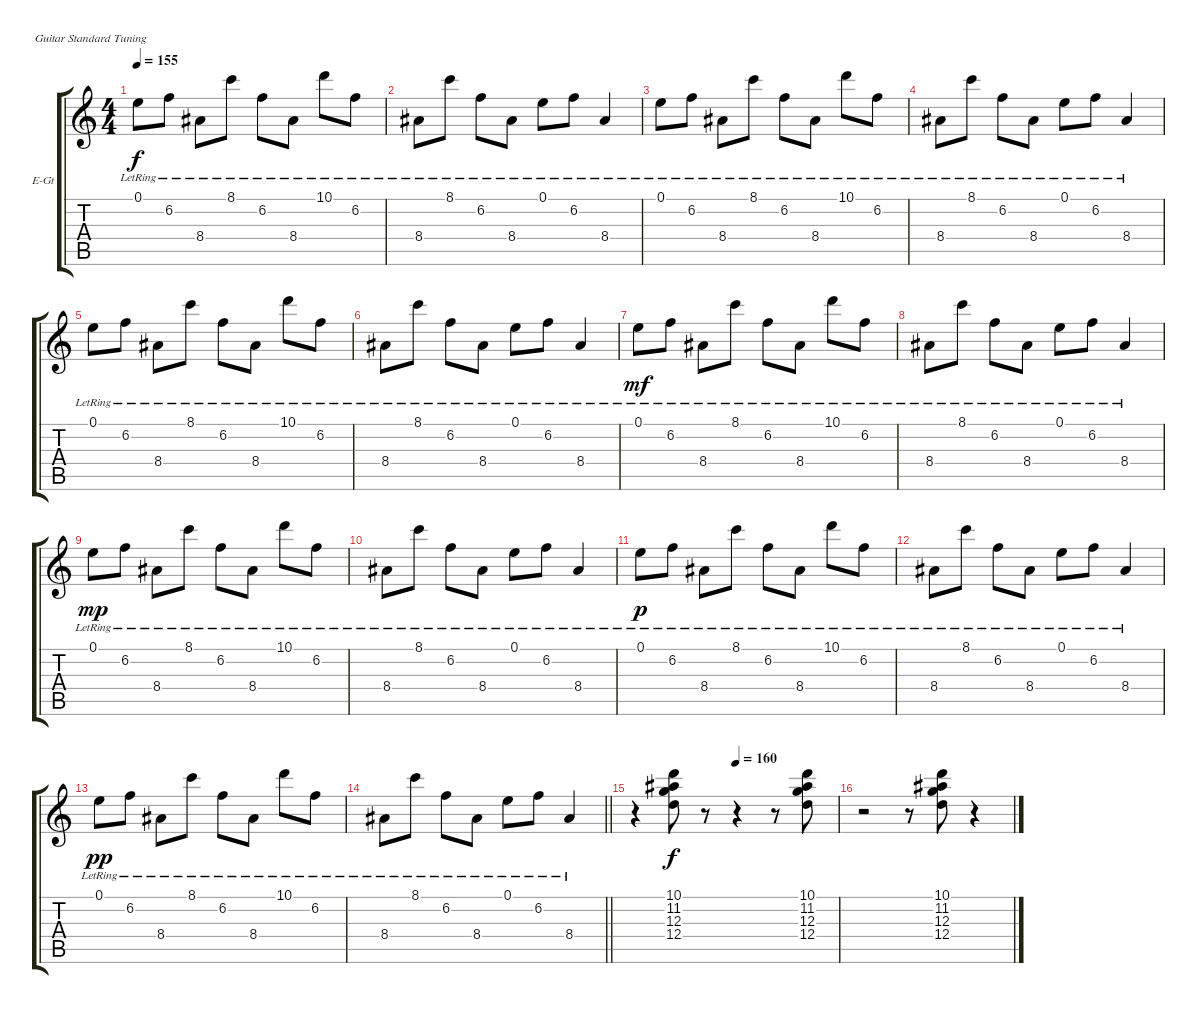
\bracketExtendMode groupsimilarinstruments
\firstSystemTrackNameOrientation horizontal
\otherSystemsTrackNameOrientation horizontal
\track ("Rhythm Guitar I (David Gilmour)" "E-Gt") {instrument electricguitarclean}
\staff {score tabs}
\tuning (E4 B3 G3 D3 A2 E2)
\ts (4 4)
\tempo 155
\clef g2
\ks c
0.1{lr}.8{dy f} 6.2{lr}.8 8.4{lr}.8 8.1{lr}.8 6.2{lr}.8 8.4{lr}.8 10.1{lr}.8 6.2{lr}.8 |
8.4{lr}.8 8.1{lr}.8 6.2{lr}.8 8.4{lr}.8 0.1{lr}.8 6.2{lr}.8 8.4{lr}.4 |
0.1{lr}.8 6.2{lr}.8 8.4{lr}.8 8.1{lr}.8 6.2{lr}.8 8.4{lr}.8 10.1{lr}.8 6.2{lr}.8 |
8.4{lr}.8 8.1{lr}.8 6.2{lr}.8 8.4{lr}.8 0.1{lr}.8 6.2{lr}.8 8.4{lr}.4 |
0.1{lr}.8 6.2{lr}.8 8.4{lr}.8 8.1{lr}.8 6.2{lr}.8 8.4{lr}.8 10.1{lr}.8 6.2{lr}.8 |
8.4{lr}.8 8.1{lr}.8 6.2{lr}.8 8.4{lr}.8 0.1{lr}.8 6.2{lr}.8 8.4{lr}.4 |
0.1{lr}.8{dy mf} 6.2{lr}.8 8.4{lr}.8 8.1{lr}.8 6.2{lr}.8 8.4{lr}.8 10.1{lr}.8 6.2{lr}.8 |
8.4{lr}.8 8.1{lr}.8 6.2{lr}.8 8.4{lr}.8 0.1{lr}.8 6.2{lr}.8 8.4{lr}.4 |
0.1{lr}.8{dy mp} 6.2{lr}.8 8.4{lr}.8 8.1{lr}.8 6.2{lr}.8 8.4{lr}.8 10.1{lr}.8 6.2{lr}.8 |
8.4{lr}.8 8.1{lr}.8 6.2{lr}.8 8.4{lr}.8 0.1{lr}.8 6.2{lr}.8 8.4{lr}.4 |
0.1{lr}.8{dy p} 6.2{lr}.8 8.4{lr}.8 8.1{lr}.8 6.2{lr}.8 8.4{lr}.8 10.1{lr}.8 6.2{lr}.8 |
8.4{lr}.8 8.1{lr}.8 6.2{lr}.8 8.4{lr}.8 0.1{lr}.8 6.2{lr}.8 8.4{lr}.4 |
0.1{lr}.8{dy pp} 6.2{lr}.8 8.4{lr}.8 8.1{lr}.8 6.2{lr}.8 8.4{lr}.8 10.1{lr}.8 6.2{lr}.8 |
\barLineRight lightlight
8.4{lr}.8 8.1{lr}.8 6.2{lr}.8 8.4{lr}.8 0.1{lr}.8 6.2{lr}.8 8.4{lr}.4 |
\tempo (160 0.5)
r.4 (10.1 11.2 12.3 12.4).8{dy f} r.8 r.4 r.8 (10.1 11.2 12.3 12.4).8 |
r.2 r.8 (10.1 11.2 12.3 12.4).8 r.4
